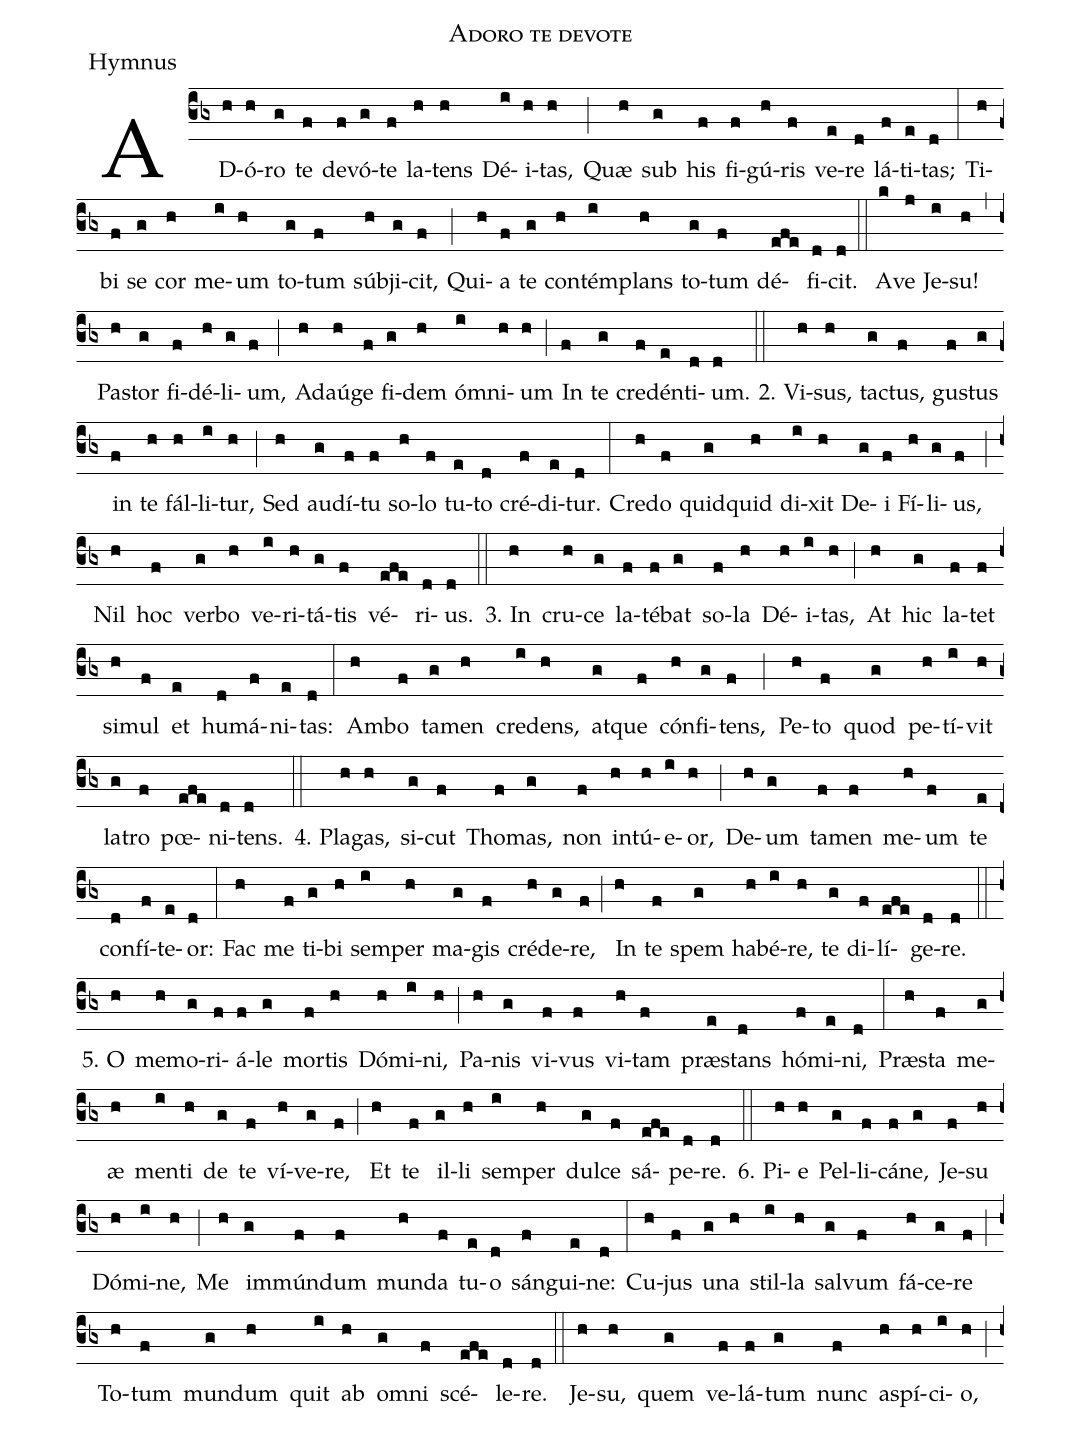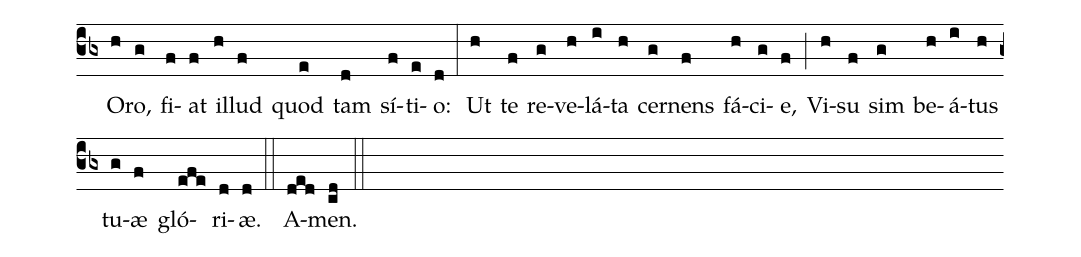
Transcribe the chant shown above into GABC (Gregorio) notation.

name:Adoro te devote;
office-part:Hymnus;
%%
(cb3)AD(h)ó(h)ro(g) te(f) de(f)vó(g)te(f) la(h)tens(h) Dé(i)i(h)tas,(h) (;) Quæ(h) sub(g) his(f) fi(f)gú(h)ris(f) ve(e)re(d) lá(f)ti(e)tas;(d) (:) Ti(h)bi(f) se(g) cor(h) me(i)um(h) to(g)tum(f) súb(h)ji(g)cit,(f) (;) Qui(h)a(f) te(g) con(h)tém(i)plans(h) to(g)tum(f) dé(efe)fi(d)cit.(d) (::) A(k)ve(j) Je(i)su!(h) (,) Pa(h)stor(g) fi(f)dé(h)li(g)um,(f) (;) Ad(h)aú(h)ge(f) fi(g)dem(h) óm(i)ni(h)um(h) (;) In(f) te(g) cre(f)dén(e)ti(d)um.(d) (::) 2. Vi(h)sus,(h) ta(g)ctus,(f) gu(f)stus(g) in(f) te(h) fál(h)li(i)tur,(h) (;) Sed(h) au(g)dí(f)tu(f) so(h)lo(f) tu(e)to(d) cré(f)di(e)tur.(d) (:) Cre(h)do(f) quid(g)quid(h) di(i)xit(h) De(g)i(f) Fí(h)li(g)us,(f) (;) Nil(h) hoc(f) ver(g)bo(h) ve(i)ri(h)tá(g)tis(f) vé(efe)ri(d)us.(d) (::) 3. In(h) cru(h)ce(g) la(f)té(f)bat(g) so(f)la(h) Dé(h)i(i)tas,(h) (;) At(h) hic(g) la(f)tet(f) si(h)mul(f) et(e) hu(d)má(f)ni(e)tas:(d) (:) Am(h)bo(f) ta(g)men(h) cre(i)dens,(h) at(g)que(f) cón(h)fi(g)tens,(f) (;) Pe(h)to(f) quod(g) pe(h)tí(i)vit(h) la(g)tro(f) pœ(efe)ni(d)tens.(d) (::) 4. Pla(h)gas,(h) si(g)cut(f) Tho(f)mas,(g) non(f) in(h)tú(h)e(i)or,(h) (;) De(h)um(g) ta(f)men(f) me(h)um(f) te(e) con(d)fí(f)te(e)or:(d) (:) Fac(h) me(f) ti(g)bi(h) sem(i)per(h) ma(g)gis(f) cré(h)de(g)re,(f) (;) In(h) te(f) spem(g) ha(h)bé(i)re,(h) te(g) di(f)lí(efe)ge(d)re.(d) (::) 5. O(h) me(h)mo(g)ri(f)á(f)le(g) mor(f)tis(h) Dó(h)mi(i)ni,(h) (;) Pa(h)nis(g) vi(f)vus(f) vi(h)tam(f) præ(e)stans(d) hó(f)mi(e)ni,(d) (:) Præ(h)sta(f) me(g)æ(h) men(i)ti(h) de(g) te(f) ví(h)ve(g)re,(f) (;) Et(h) te(f) il(g)li(h) sem(i)per(h) dul(g)ce(f) sá(efe)pe(d)re.(d) (::) 6. Pi(h)e(h) Pel(g)li(f)cá(f)ne,(g) Je(f)su(h) Dó(h)mi(i)ne,(h) (;) Me(h) im(g)mún(f)dum(f) mun(h)da(f) tu(e)o(d) sán(f)gui(e)ne:(d) (:) Cu(h)jus(f) u(g)na(h) stil(i)la(h) sal(g)vum(f) fá(h)ce(g)re(f) (;) To(h)tum(f) mun(g)dum(h) quit(i) ab(h) om(g)ni(f) scé(efe)le(d)re.(d) (::) Je(h)su,(h) quem(g) ve(f)lá(f)tum(g) nunc(f) a(h)spí(h)ci(i)o,(h) (;) O(h)ro,(g) fi(f)at(f) il(h)lud(f) quod(e) tam(d) sí(f)ti(e)o:(d) (:) Ut(h) te(f) re(g)ve(h)lá(i)ta(h) cer(g)nens(f) fá(h)ci(g)e,(f) (;) Vi(h)su(f) sim(g) be(h)á(i)tus(h) tu(g)æ(f) gló(efe)ri(d)æ.(d) (::) A(ded)men.(cd) (::)
